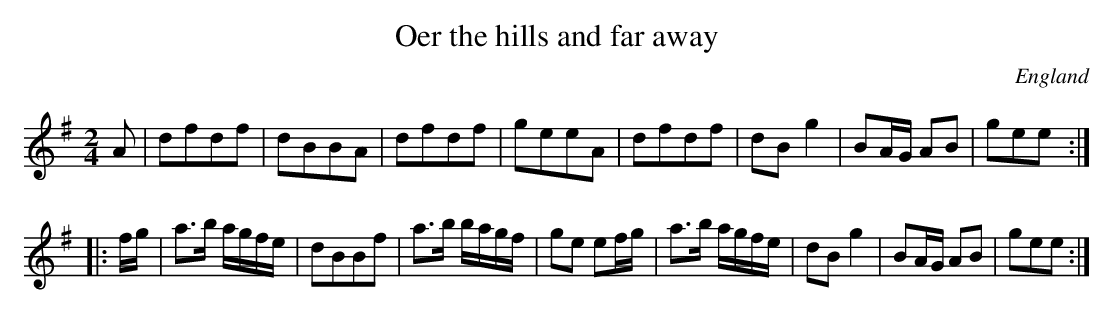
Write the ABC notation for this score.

X:1
T:Oer the hills and far away
L:1/8
M:2/4
O:England
K:E minor
A |\
dfdf | dBBA | dfdf | geeA |\
dfdf | dBg2 | BA/G/ AB | gee ::
f/g/ |\
a>b a/g/f/e/ | dBBf | a>b b/a/g/f/ | ge ef/g/ |\
a>b a/g/f/e/ | dB g2 | BA/G/ AB | gee :|
